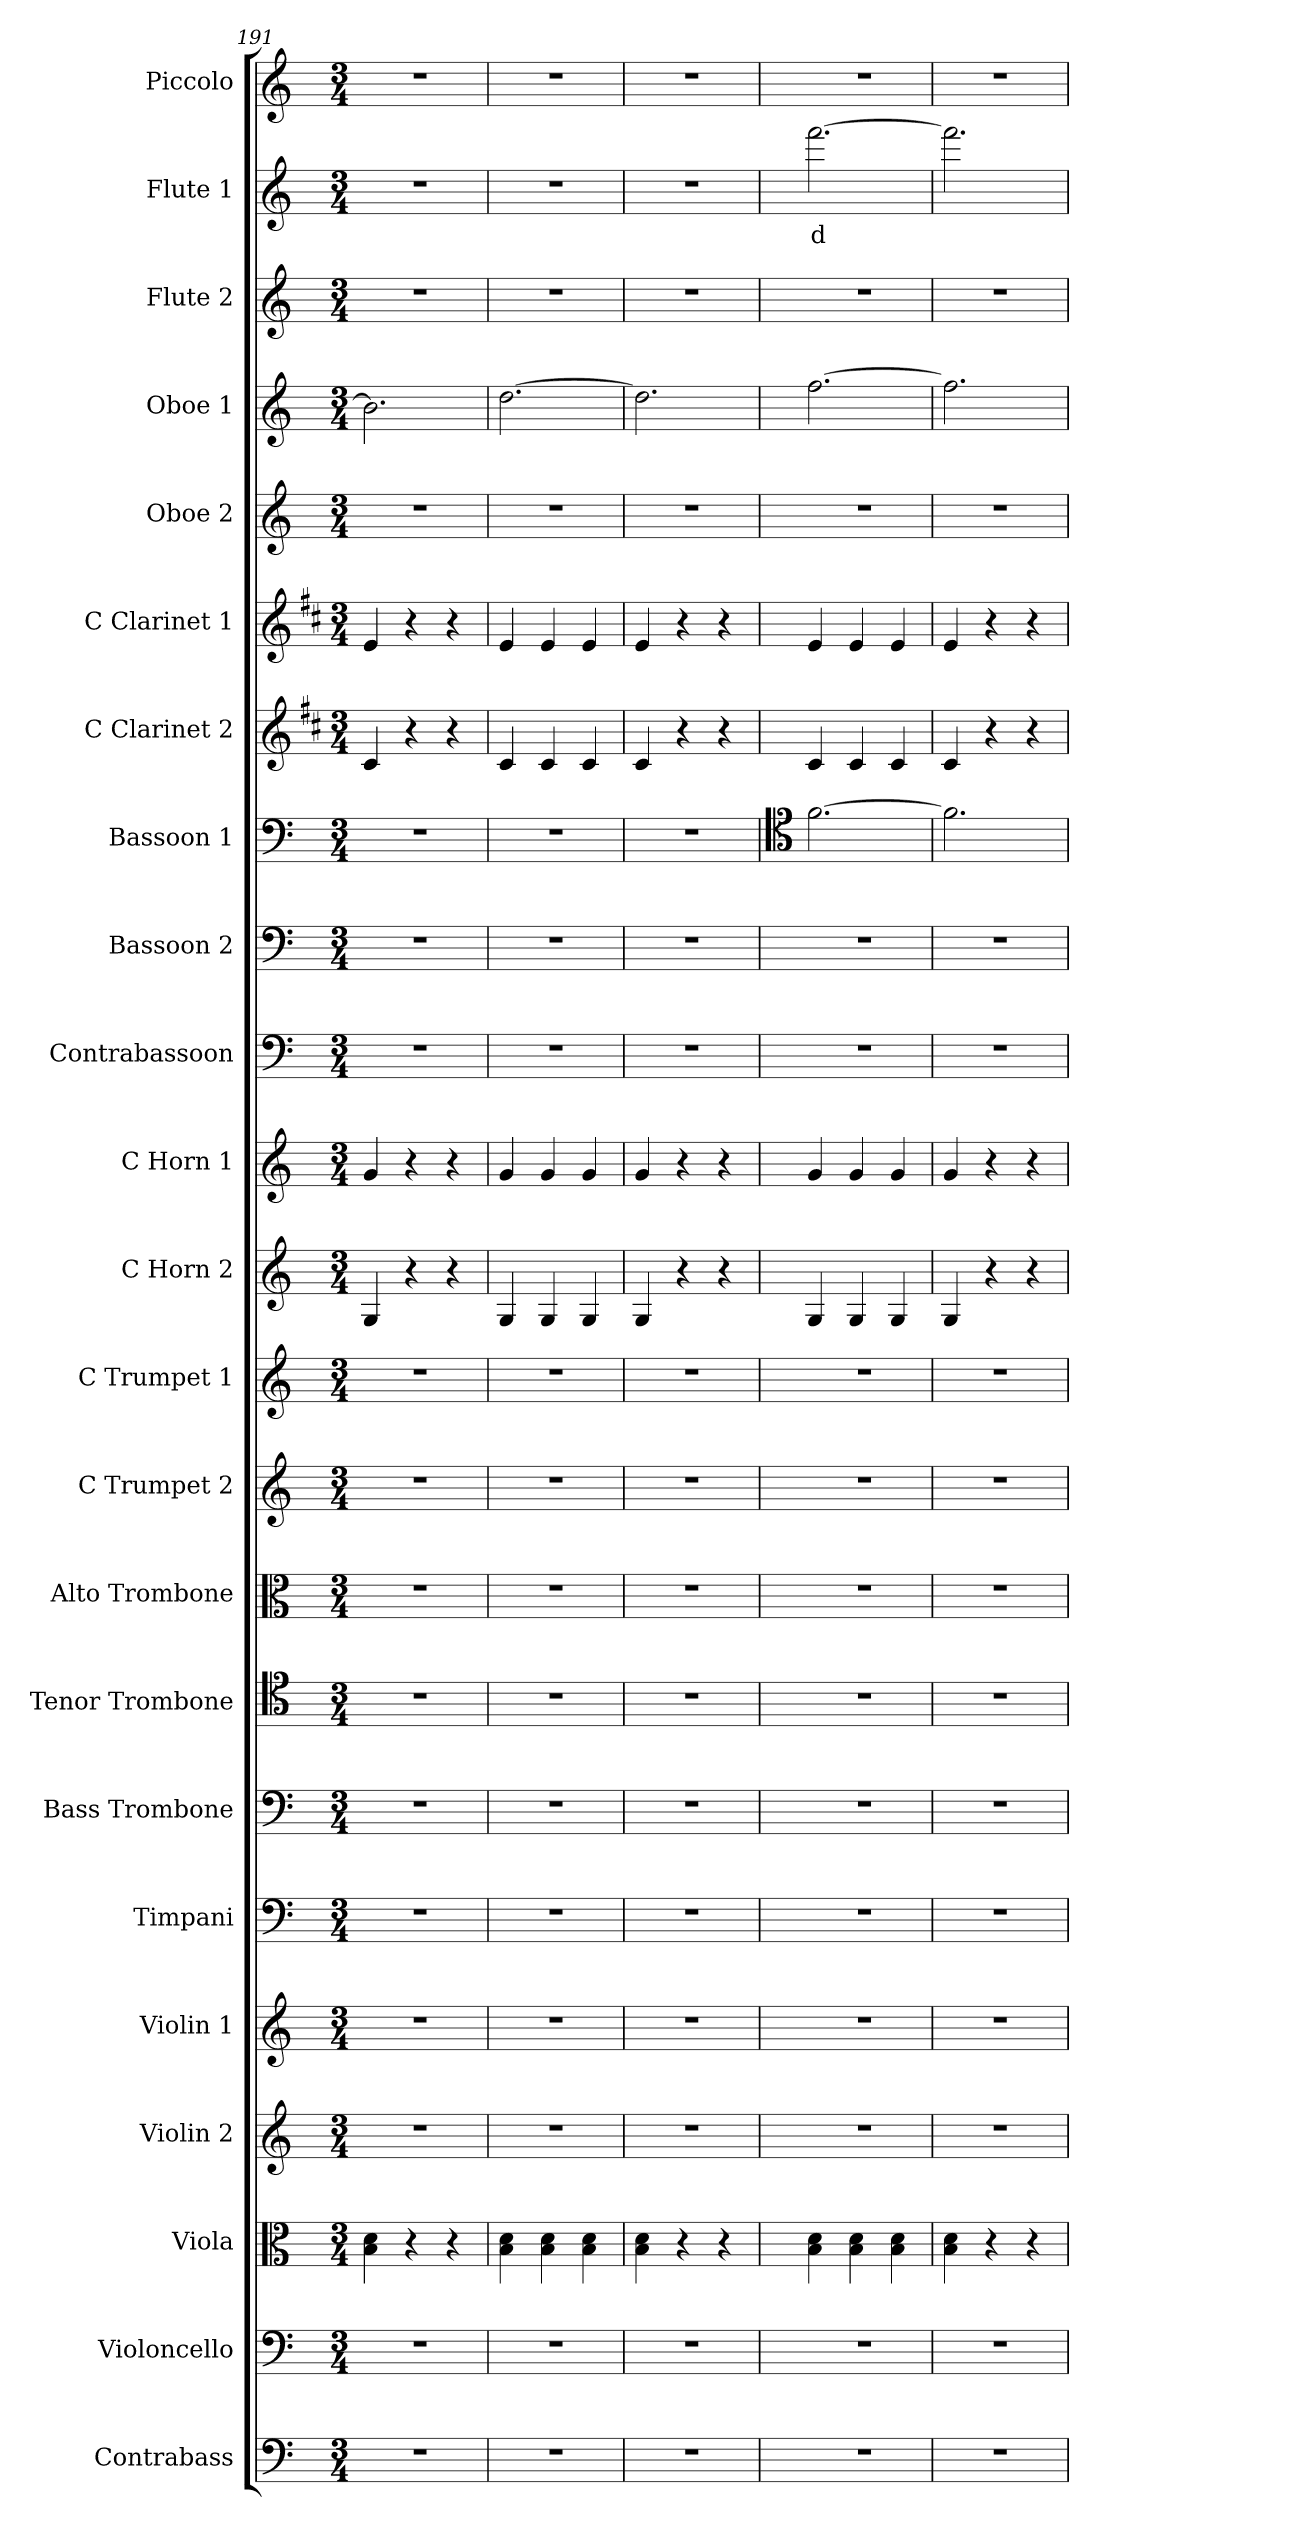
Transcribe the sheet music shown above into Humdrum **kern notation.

**kern	**kern	**kern	**kern	**kern	**kern	**kern	**kern	**kern	**kern	**kern	**kern	**kern	**kern	**kern	**kern	**dynam	**kern	**kern	**kern	**kern	**kern	**kern	**text	**dynam	**kern
*part23	*part22	*part21	*part20	*part19	*part18	*part17	*part16	*part15	*part14	*part13	*part12	*part11	*part10	*part9	*part8	*part8	*part7	*part6	*part5	*part4	*part3	*part2	*part2	*part2	*part1
*staff23	*staff22	*staff21	*staff20	*staff19	*staff18	*staff17	*staff16	*staff15	*staff14	*staff13	*staff12	*staff11	*staff10	*staff9	*staff8	*staff8	*staff7	*staff6	*staff5	*staff4	*staff3	*staff2	*staff2	*staff2	*staff1
*I"Contrabass	*I"Violoncello	*I"Viola	*I"Violin 2	*I"Violin 1	*I"Timpani	*I"Bass Trombone	*I"Tenor Trombone	*I"Alto Trombone	*I"C Trumpet 2	*I"C Trumpet 1	*I"C Horn 2	*I"C Horn 1	*I"Contrabassoon	*I"Bassoon 2	*I"Bassoon 1	*	*I"C Clarinet 2	*I"C Clarinet 1	*I"Oboe 2	*I"Oboe 1	*I"Flute 2	*I"Flute 1	*	*	*I"Piccolo
*I'Cb	*I'Vc	*I'Vla	*I'Vln 2	*I'Vln 1	*I'Timp	*I'B. Tbn.	*I'T. Tbn.	*I'A. Tbn.	*I'Tpt 2	*I'Tpt 1	*I'Hn 2	*I'Hn 1	*I'Cbsn	*I'Bsn 2	*I'Bsn 1	*	*I'Cl 2	*I'Cl 1	*I'Ob 2	*I'Ob 1	*I'Fl 2	*I'Fl 1	*	*	*I'Picc.
*clefF4	*clefF4	*clefC3	*clefG2	*clefG2	*clefF4	*clefF4	*clefC4	*clefC3	*clefG2	*clefG2	*clefG2	*clefG2	*clefF4	*clefF4	*clefF4	*	*clefG2	*clefG2	*clefG2	*clefG2	*clefG2	*clefG2	*	*	*clefG2
*ITrd7c12	*	*	*	*	*	*	*	*	*	*	*ITrd7c12	*ITrd7c12	*ITrd7c12	*	*	*	*ITrd1c2	*ITrd1c2	*	*	*	*	*	*	*ITrd-7c-12
*k[]	*k[]	*k[]	*k[]	*k[]	*k[]	*k[]	*k[]	*k[]	*k[]	*k[]	*k[]	*k[]	*k[]	*k[]	*k[]	*	*k[]	*k[]	*k[]	*k[]	*k[]	*k[]	*	*	*k[]
*M3/4	*M3/4	*M3/4	*M3/4	*M3/4	*M3/4	*M3/4	*M3/4	*M3/4	*M3/4	*M3/4	*M3/4	*M3/4	*M3/4	*M3/4	*M3/4	*	*M3/4	*M3/4	*M3/4	*M3/4	*M3/4	*M3/4	*	*	*M3/4
=191	=191	=191	=191	=191	=191	=191	=191	=191	=191	=191	=191	=191	=191	=191	=191	=191	=191	=191	=191	=191	=191	=191	=191	=191	=191
2.r	2.r	4B\ 4d\	2.r	2.r	2.r	2.r	2.r	2.r	2.r	2.r	4GG/	4G/	2.r	2.r	2.r	.	4B/	4d/	2.r	2.b\]	2.r	2.r	.	.	2.r
.	.	4r	.	.	.	.	.	.	.	.	4r	4r	.	.	.	.	4r	4r	.	.	.	.	.	.	.
.	.	4r	.	.	.	.	.	.	.	.	4r	4r	.	.	.	.	4r	4r	.	.	.	.	.	.	.
=192	=192	=192	=192	=192	=192	=192	=192	=192	=192	=192	=192	=192	=192	=192	=192	=192	=192	=192	=192	=192	=192	=192	=192	=192	=192
2.r	2.r	4B\ 4d\	2.r	2.r	2.r	2.r	2.r	2.r	2.r	2.r	4GG/	4G/	2.r	2.r	2.r	.	4B/	4d/	2.r	[2.dd\	2.r	2.r	.	.	2.r
.	.	4B\ 4d\	.	.	.	.	.	.	.	.	4GG/	4G/	.	.	.	.	4B/	4d/	.	.	.	.	.	.	.
.	.	4B\ 4d\	.	.	.	.	.	.	.	.	4GG/	4G/	.	.	.	.	4B/	4d/	.	.	.	.	.	.	.
=193	=193	=193	=193	=193	=193	=193	=193	=193	=193	=193	=193	=193	=193	=193	=193	=193	=193	=193	=193	=193	=193	=193	=193	=193	=193
2.r	2.r	4B\ 4d\	2.r	2.r	2.r	2.r	2.r	2.r	2.r	2.r	4GG/	4G/	2.r	2.r	2.r	.	4B/	4d/	2.r	2.dd\]	2.r	2.r	.	.	2.r
.	.	4r	.	.	.	.	.	.	.	.	4r	4r	.	.	.	.	4r	4r	.	.	.	.	.	.	.
.	.	4r	.	.	.	.	.	.	.	.	4r	4r	.	.	.	.	4r	4r	.	.	.	.	.	.	.
=194	=194	=194	=194	=194	=194	=194	=194	=194	=194	=194	=194	=194	=194	=194	=194	=194	=194	=194	=194	=194	=194	=194	=194	=194	=194
*	*	*	*	*	*	*	*	*	*	*	*	*	*	*	*clefC4	*	*	*	*	*	*	*	*	*	*
!	!	!	!	!	!	!	!	!	!	!	!	!	!	!	!	!LO:DY:b	!	!	!	!	!	!	!LO:LY:color=#FF0000	!	!
!	!	!	!	!	!	!	!	!	!	!	!	!	!	!	!	!LO:DY:n=1:b	!	!	!	!	!	!	!	!LO:DY:b	!
!	!	!	!	!	!	!	!	!	!	!	!	!	!	!	!	!	!	!	!	!	!	!	!	!LO:DY:n=1:b	!
2.r	2.r	4B\ 4d\	2.r	2.r	2.r	2.r	2.r	2.r	2.r	2.r	4GG/	4G/	2.r	2.r	[2.f\	p other-dynamics	4B/	4d/	2.r	[2.ff\	2.r	[2.fff\	d	p other-dynamics	2.r
.	.	4B\ 4d\	.	.	.	.	.	.	.	.	4GG/	4G/	.	.	.	.	4B/	4d/	.	.	.	.	.	.	.
.	.	4B\ 4d\	.	.	.	.	.	.	.	.	4GG/	4G/	.	.	.	.	4B/	4d/	.	.	.	.	.	.	.
=195	=195	=195	=195	=195	=195	=195	=195	=195	=195	=195	=195	=195	=195	=195	=195	=195	=195	=195	=195	=195	=195	=195	=195	=195	=195
2.r	2.r	4B\ 4d\	2.r	2.r	2.r	2.r	2.r	2.r	2.r	2.r	4GG/	4G/	2.r	2.r	2.f\]	.	4B/	4d/	2.r	2.ff\]	2.r	2.fff\]	.	.	2.r
.	.	4r	.	.	.	.	.	.	.	.	4r	4r	.	.	.	.	4r	4r	.	.	.	.	.	.	.
.	.	4r	.	.	.	.	.	.	.	.	4r	4r	.	.	.	.	4r	4r	.	.	.	.	.	.	.
=	=	=	=	=	=	=	=	=	=	=	=	=	=	=	=	=	=	=	=	=	=	=	=	=	=
*-	*-	*-	*-	*-	*-	*-	*-	*-	*-	*-	*-	*-	*-	*-	*-	*-	*-	*-	*-	*-	*-	*-	*-	*-	*-
